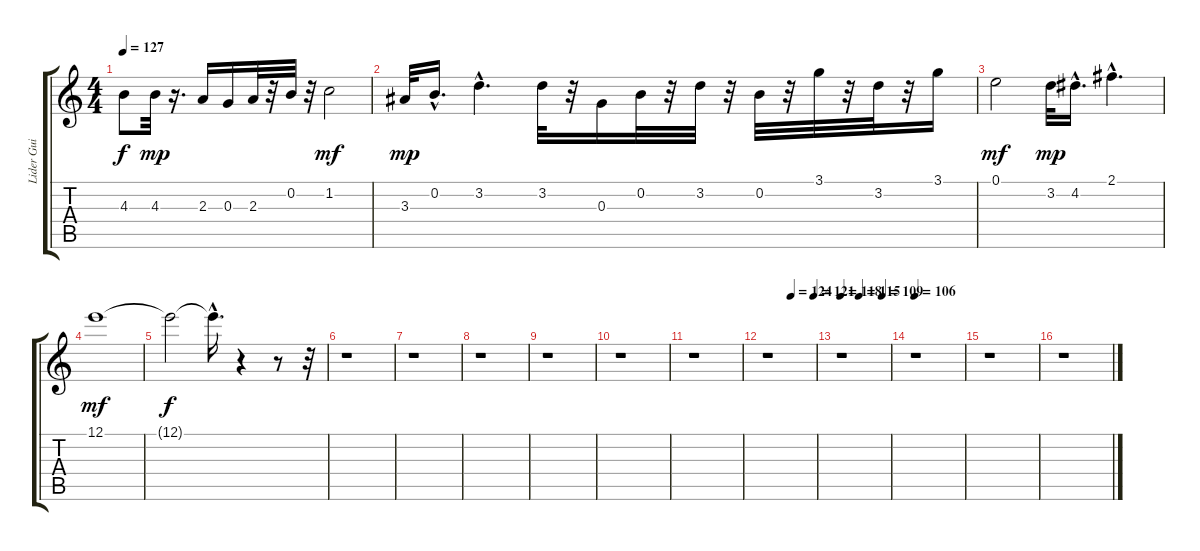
\track (" Lider Guitar" " Lider Gui") {instrument overdrivenguitar}
\staff {score tabs}
\tuning (E4 B3 G3 D3 A2 E2) {hide}
\ts (4 4)
\tempo 127
\clef g2
\ks c
4.3{t}.8{dy f} 4.3.32{dy mp} r.16{d} 2.3.16 0.3.16 2.3.32 r.32 0.2.32 r.32 1.2.2{dy mf} |
3.3.32{dy mp} 0.2{hac}.16{d} 3.2{hac}.4{d} 3.2.32 r.32 0.3.16 0.2.32 r.32 3.2.32 r.32 0.2.32 r.32 3.1.32 r.32 3.2.32 r.32 3.1.16 |
0.1.2{dy mf} 3.2.32{dy mp} 4.2{hac}.16{d} 2.1{hac}.4{d} |
12.1.1{dy mf} |
12.1{t}.2{dy f} 12.1{hac t}.16{d} r.4 r.8 r.32 |
r.1 |
r.1 |
r.1 |
r.1 |
r.1 |
r.1 |
\tempo (124 0.5)
\tempo (121 0.96875)
r.1 |
\tempo 118
\tempo (115 0.375)
\tempo (109 0.84375)
r.1 |
\tempo 106
r.1 |
r.1 |
r.1
